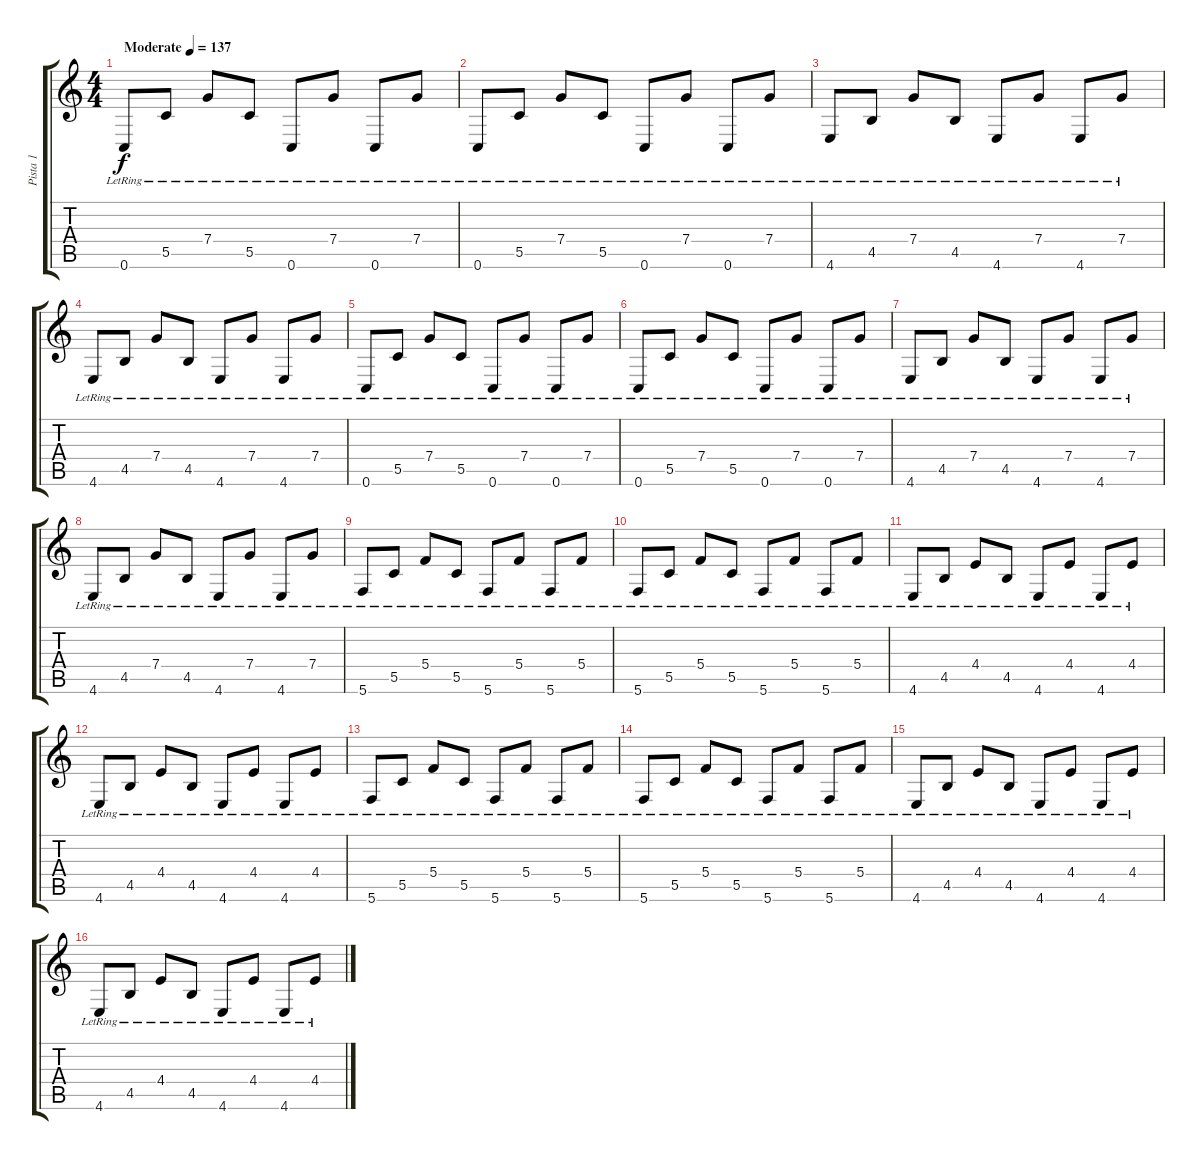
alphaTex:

\track ("Pista 1" "Pista 1") {instrument electricguitarclean}
\staff {score tabs}
\tuning (D4 A3 F3 C3 G2 C2) {hide}
\ts (4 4)
\tempo (137 "Moderate")
\clef g2
\ks c
0.6{lr}.8{dy f instrument electricguitarclean} 5.5{lr}.8 7.4{lr}.8 5.5{lr}.8 0.6{lr}.8 7.4{lr}.8 0.6{lr}.8 7.4{lr}.8 |
0.6{lr}.8 5.5{lr}.8 7.4{lr}.8 5.5{lr}.8 0.6{lr}.8 7.4{lr}.8 0.6{lr}.8 7.4{lr}.8 |
4.6{lr}.8 4.5{lr}.8 7.4{lr}.8 4.5{lr}.8 4.6{lr}.8 7.4{lr}.8 4.6{lr}.8 7.4{lr}.8 |
4.6{lr}.8 4.5{lr}.8 7.4{lr}.8 4.5{lr}.8 4.6{lr}.8 7.4{lr}.8 4.6{lr}.8 7.4{lr}.8 |
0.6{lr}.8 5.5{lr}.8 7.4{lr}.8 5.5{lr}.8 0.6{lr}.8 7.4{lr}.8 0.6{lr}.8 7.4{lr}.8 |
0.6{lr}.8 5.5{lr}.8 7.4{lr}.8 5.5{lr}.8 0.6{lr}.8 7.4{lr}.8 0.6{lr}.8 7.4{lr}.8 |
4.6{lr}.8 4.5{lr}.8 7.4{lr}.8 4.5{lr}.8 4.6{lr}.8 7.4{lr}.8 4.6{lr}.8 7.4{lr}.8 |
4.6{lr}.8 4.5{lr}.8 7.4{lr}.8 4.5{lr}.8 4.6{lr}.8 7.4{lr}.8 4.6{lr}.8 7.4{lr}.8 |
5.6{lr}.8 5.5{lr}.8 5.4{lr}.8 5.5{lr}.8 5.6{lr}.8 5.4{lr}.8 5.6{lr}.8 5.4{lr}.8 |
5.6{lr}.8 5.5{lr}.8 5.4{lr}.8 5.5{lr}.8 5.6{lr}.8 5.4{lr}.8 5.6{lr}.8 5.4{lr}.8 |
4.6{lr}.8 4.5{lr}.8 4.4{lr}.8 4.5{lr}.8 4.6{lr}.8 4.4{lr}.8 4.6{lr}.8 4.4{lr}.8 |
4.6{lr}.8 4.5{lr}.8 4.4{lr}.8 4.5{lr}.8 4.6{lr}.8 4.4{lr}.8 4.6{lr}.8 4.4{lr}.8 |
5.6{lr}.8 5.5{lr}.8 5.4{lr}.8 5.5{lr}.8 5.6{lr}.8 5.4{lr}.8 5.6{lr}.8 5.4{lr}.8 |
5.6{lr}.8 5.5{lr}.8 5.4{lr}.8 5.5{lr}.8 5.6{lr}.8 5.4{lr}.8 5.6{lr}.8 5.4{lr}.8 |
4.6{lr}.8 4.5{lr}.8 4.4{lr}.8 4.5{lr}.8 4.6{lr}.8 4.4{lr}.8 4.6{lr}.8 4.4{lr}.8 |
4.6{lr}.8 4.5{lr}.8 4.4{lr}.8 4.5{lr}.8 4.6{lr}.8 4.4{lr}.8 4.6{lr}.8 4.4{lr}.8
